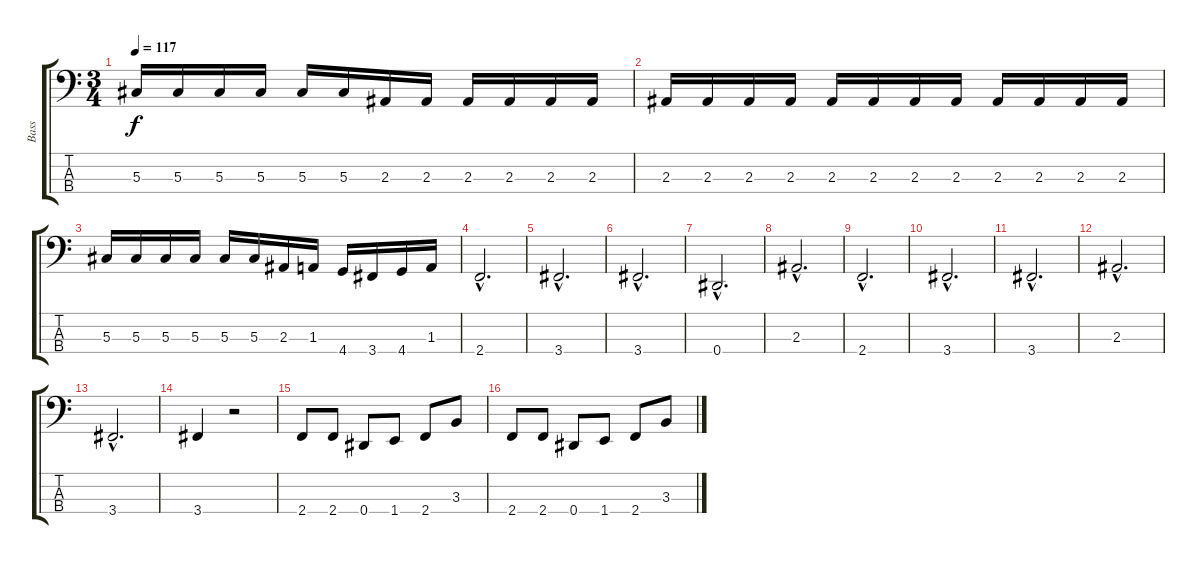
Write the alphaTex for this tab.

\track ("Bass" "Bass") {instrument electricbasspick}
\staff {score tabs}
\tuning (Gb2 Db2 Ab1 Eb1) {hide}
\ts (3 4)
\tempo 117
\clef f4
\ks c
5.3.16{dy f} 5.3.16 5.3.16 5.3.16 5.3.16 5.3.16 2.3.16 2.3.16 2.3.16 2.3.16 2.3.16 2.3.16 |
2.3.16 2.3.16 2.3.16 2.3.16 2.3.16 2.3.16 2.3.16 2.3.16 2.3.16 2.3.16 2.3.16 2.3.16 |
5.3.16 5.3.16 5.3.16 5.3.16 5.3.16 5.3.16 2.3.16 1.3.16 4.4.16 3.4.16 4.4.16 1.3.16 |
2.4{hac}.2{d} |
3.4{hac}.2{d} |
3.4{hac}.2{d} |
0.4{hac}.2{d} |
2.3{hac}.2{d} |
2.4{hac}.2{d} |
3.4{hac}.2{d} |
3.4{hac}.2{d} |
2.3{hac}.2{d} |
3.4{hac}.2{d} |
3.4.4 r.2 |
2.4.8 2.4.8 0.4.8 1.4.8 2.4.8 3.3.8 |
2.4.8 2.4.8 0.4.8 1.4.8 2.4.8 3.3.8
